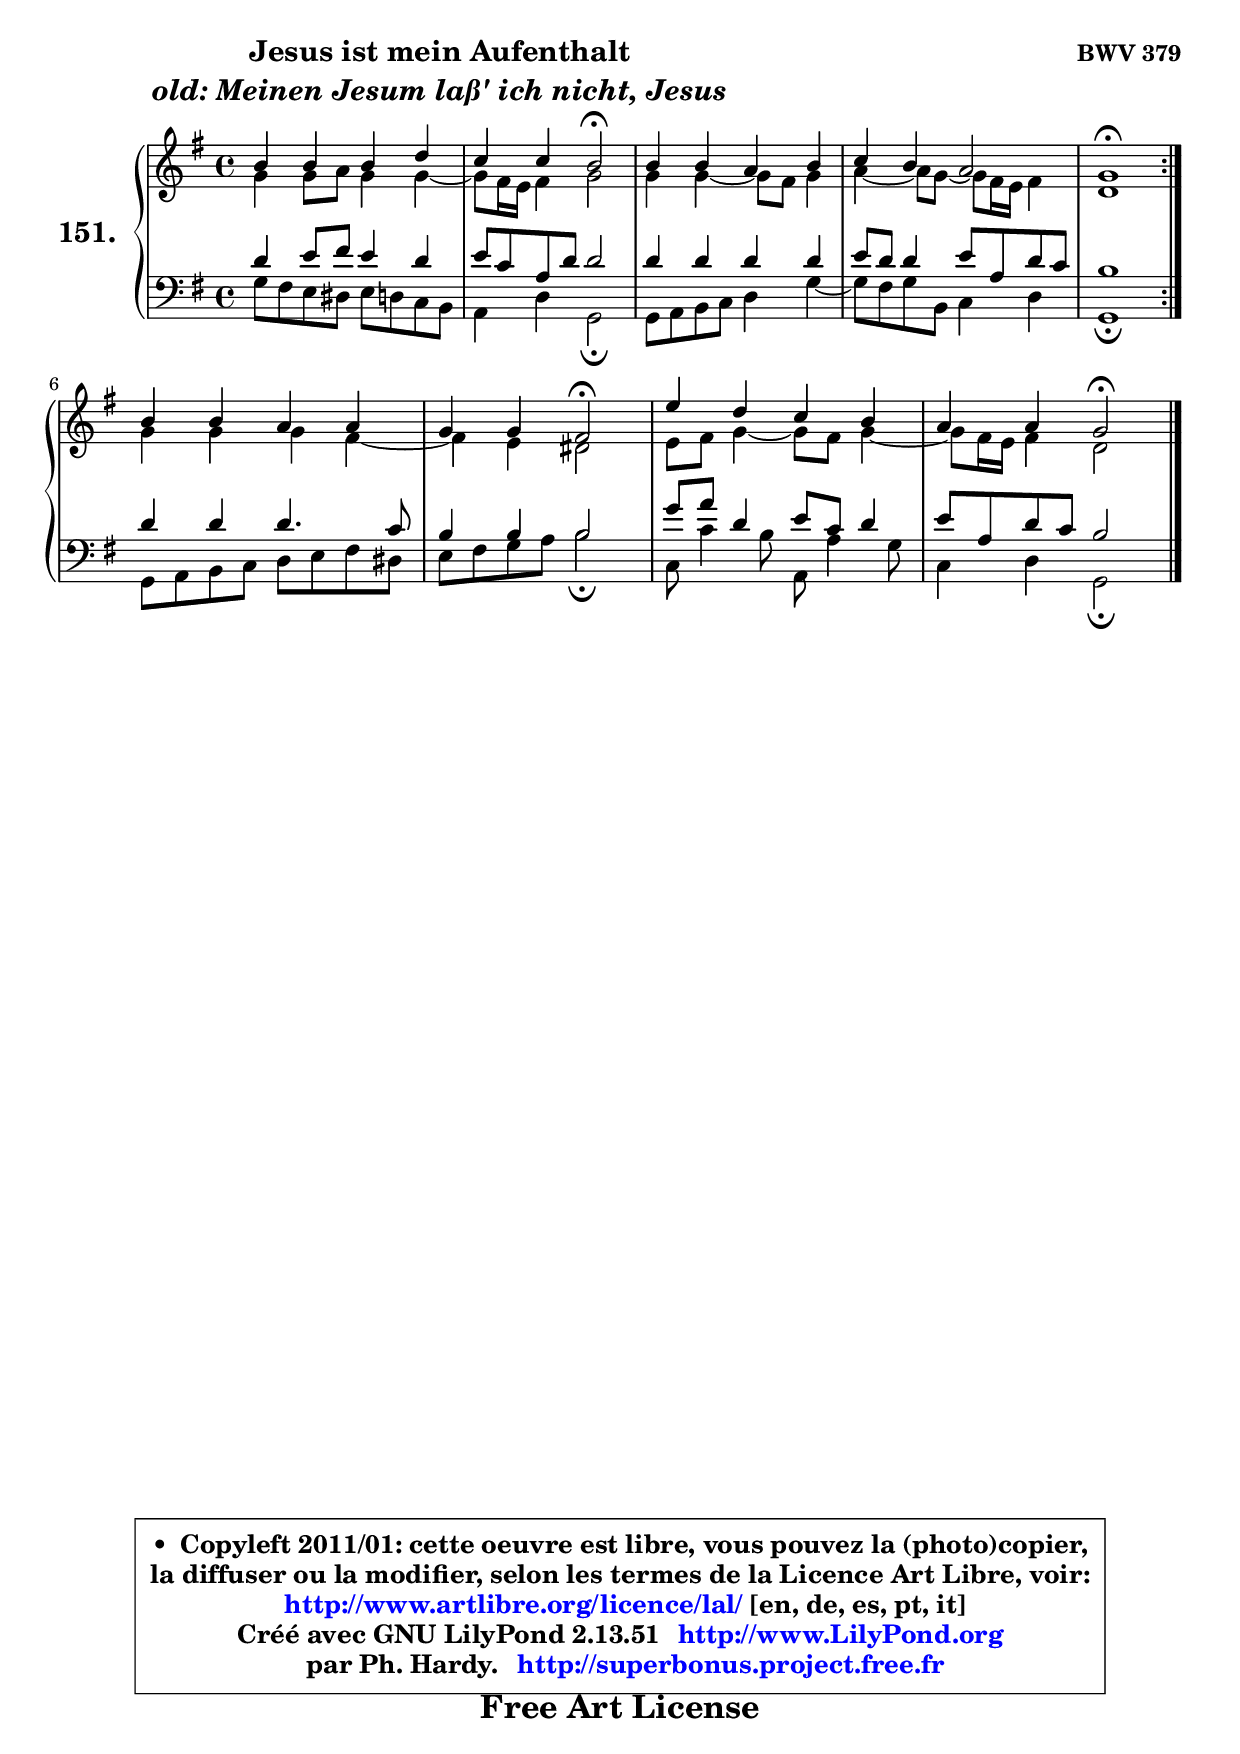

\version "2.13.51"

    \paper {
%	system-system-spacing #'padding = #0.1
%	score-system-spacing #'padding = #0.1
%	ragged-bottom = ##f
%	ragged-last-bottom = ##f
	}

    \header {
      opus = \markup { \bold "BWV 379" }
      piece = \markup { \hspace #9 \fontsize #2 \bold \column \center-align { \line { "Jesus ist mein Aufenthalt" }
                     \line { \italic "old: Meinen Jesum laß' ich nicht, Jesus" }
                 } }
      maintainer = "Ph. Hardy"
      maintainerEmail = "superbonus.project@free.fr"
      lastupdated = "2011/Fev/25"
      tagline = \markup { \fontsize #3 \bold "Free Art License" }
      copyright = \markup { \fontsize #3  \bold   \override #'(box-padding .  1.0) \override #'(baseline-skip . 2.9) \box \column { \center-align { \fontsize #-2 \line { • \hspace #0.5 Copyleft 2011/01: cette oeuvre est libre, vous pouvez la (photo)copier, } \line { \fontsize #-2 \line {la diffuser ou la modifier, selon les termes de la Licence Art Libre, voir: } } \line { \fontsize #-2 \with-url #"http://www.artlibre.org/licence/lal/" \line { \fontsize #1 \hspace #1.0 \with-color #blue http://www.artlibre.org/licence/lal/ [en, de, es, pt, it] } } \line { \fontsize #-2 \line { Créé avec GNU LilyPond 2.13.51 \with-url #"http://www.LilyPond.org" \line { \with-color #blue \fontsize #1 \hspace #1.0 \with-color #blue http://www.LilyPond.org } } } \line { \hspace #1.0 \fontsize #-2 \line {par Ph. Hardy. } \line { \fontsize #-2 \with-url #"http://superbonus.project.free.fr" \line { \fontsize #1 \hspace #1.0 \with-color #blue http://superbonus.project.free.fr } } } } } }

	  }

  guidemidi = {
	\repeat volta 2 {
        R1 |
        r2 \tempo 4 = 34 r2 \tempo 4 = 78 |
        R1 |
        R1 |
        \tempo 4 = 34 r1 \tempo 4 = 78 | } %fin du repeat
        R1 |
        r2 \tempo 4 = 34 r2 \tempo 4 = 78 |
        R1 |
        r2 \tempo 4 = 34 r2 |
	}

  upper = {
	\time 4/4
	\key g \major
	\clef treble
	\voiceOne
	<< { 
	% SOPRANO
	\set Voice.midiInstrument = "acoustic grand"
	\relative c'' {
	\repeat volta 2 {
        b4 b b d |
        c4 c b2\fermata |
        b4 b a b |
        c4 b a2 |
        g1\fermata | } %fin du repeat
\break
        b4 b a a |
        g4 g fis2\fermata |
        e'4 d c b |
        a4 a g2\fermata |
        \bar "|."
	} % fin de relative
	}

	\context Voice="1" { \voiceTwo 
	% ALTO
	\set Voice.midiInstrument = "acoustic grand"
	\relative c'' {
	\repeat volta 2 {
        g4 g8 a g4 g4 ~ |
	g8 fis16 e fis4 g2 |
        g4 g ~ g8 fis g4 |
        a4 ~ a8 g8 ~ g fis16 e fis4 |
        d1 | } %fin du repeat
        g4 g g fis4 ~ |
	fis4 e4 dis2 |
        e8 fis g4 ~ g8 fis g4 ~ |
	g8 fis16 e fis4 d2 |
        \bar "|."
	} % fin de relative
	\oneVoice
	} >>
	}

    lower = {
	\time 4/4
	\key g \major
	\clef bass
	\voiceOne
	<< { 
	% TENOR
	\set Voice.midiInstrument = "acoustic grand"
	\relative c' {
	\repeat volta 2 {
        d4 e8 fis e4 d |
        e8 c a d d2 |
        d4 d d d |
        e8 d d4 e8 a, d c |
        b1 | } %fin du repeat
        d4 d d4. c8 |
        b4 b b2 |
        g'8 a8 d,4 e8 c8 d4 |
        e8 a, d c b2 |
        \bar "|."
	} % fin de relative
	}
	\context Voice="1" { \voiceTwo 
	% BASS
	\set Voice.midiInstrument = "acoustic grand"
	\relative c' {
	\repeat volta 2 {
        g8 fis e dis e d c b |
        a4 d g,2\fermata |
        g8 a b c d4 g ~ |
	g8 fis8 g b, c4 d |
        g,1\fermata | } %fin du repeat
        g8 a b c d e fis dis |
        e8 fis g a b2\fermata |
        c,8 c'4 b8 a,8 a'4 g8 |
        c,4 d g,2\fermata |
        \bar "|."
	} % fin de relative
	\oneVoice
	} >>
	}


    \score { 

	\new PianoStaff <<
	\set PianoStaff.instrumentName = \markup { \bold \huge "151." }
	\new Staff = "upper" \upper
	\new Staff = "lower" \lower
	>>

    \layout {
%	ragged-last = ##f
	   }

         } % fin de score

  \score {
    \unfoldRepeats { << \guidemidi \upper \lower >> }
    \midi {
    \context {
     \Staff
      \remove "Staff_performer"
               }

     \context {
      \Voice
       \consists "Staff_performer"
                }

     \context { 
      \Score
      tempoWholesPerMinute = #(ly:make-moment 78 4)
		}
	    }
	}

